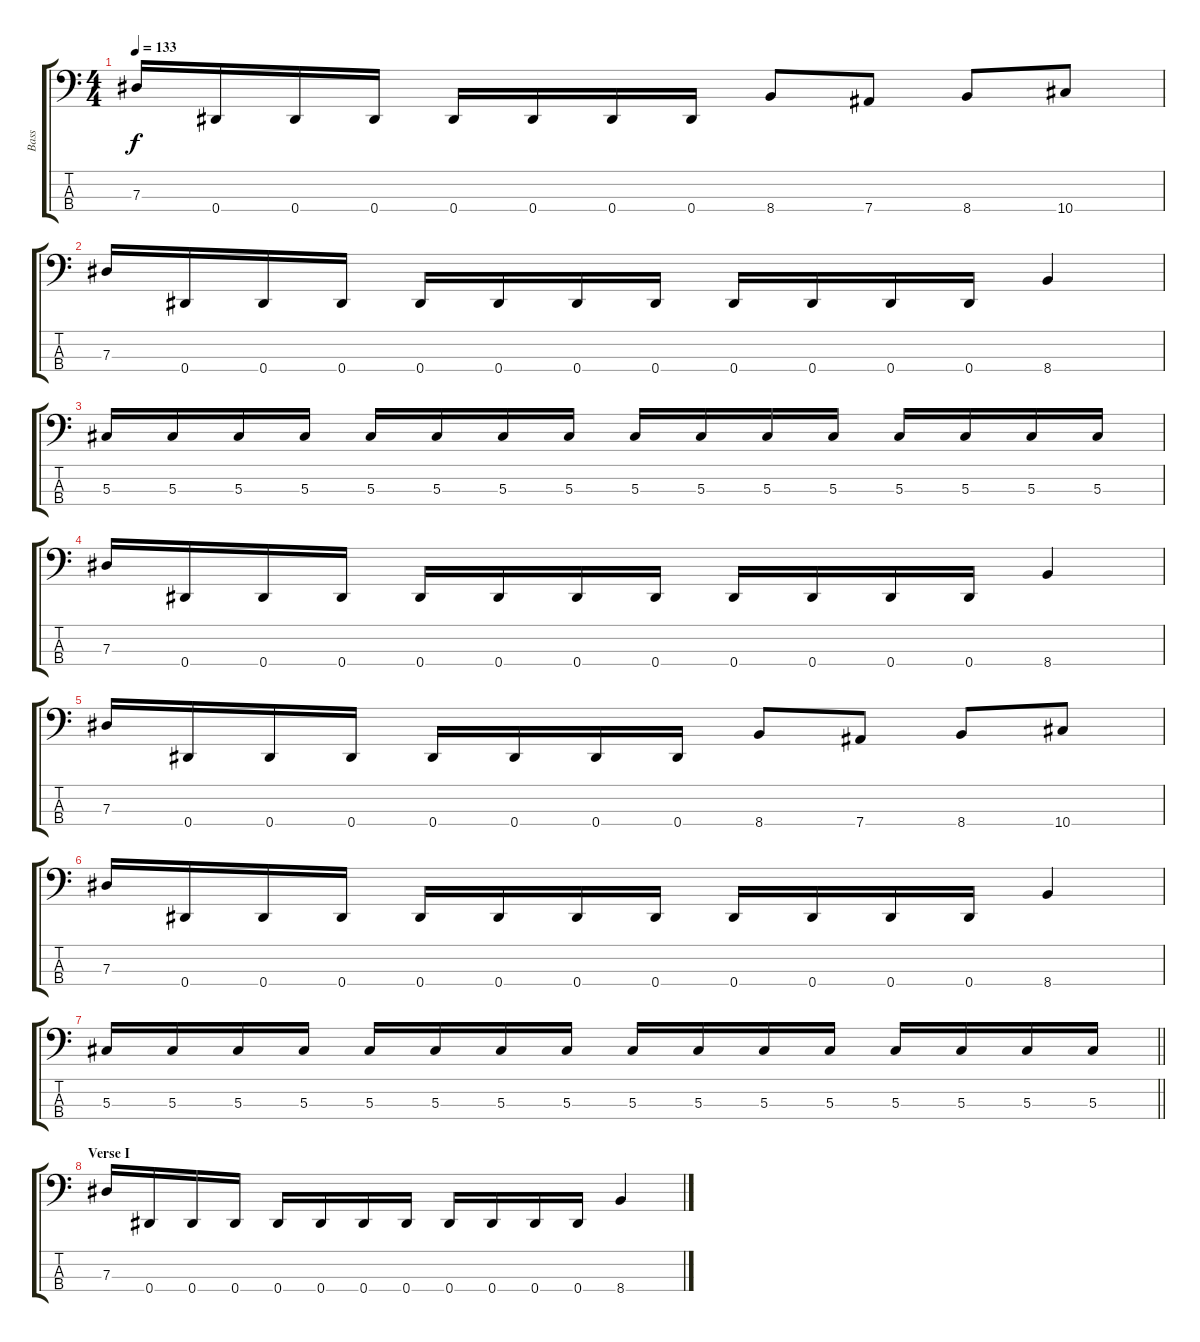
\track ("Bass" "Bass") {instrument electricbassfinger}
\staff {score tabs}
\tuning (Gb2 Db2 Ab1 Eb1) {hide}
\ts (4 4)
\tempo 133
\clef f4
\ks c
7.3.16{dy f} 0.4.16 0.4.16 0.4.16 0.4.16 0.4.16 0.4.16 0.4.16 8.4.8 7.4.8 8.4.8 10.4.8 |
7.3.16 0.4.16 0.4.16 0.4.16 0.4.16 0.4.16 0.4.16 0.4.16 0.4.16 0.4.16 0.4.16 0.4.16 8.4.4 |
5.3.16 5.3.16 5.3.16 5.3.16 5.3.16 5.3.16 5.3.16 5.3.16 5.3.16 5.3.16 5.3.16 5.3.16 5.3.16 5.3.16 5.3.16 5.3.16 |
7.3.16 0.4.16 0.4.16 0.4.16 0.4.16 0.4.16 0.4.16 0.4.16 0.4.16 0.4.16 0.4.16 0.4.16 8.4.4 |
7.3.16 0.4.16 0.4.16 0.4.16 0.4.16 0.4.16 0.4.16 0.4.16 8.4.8 7.4.8 8.4.8 10.4.8 |
7.3.16 0.4.16 0.4.16 0.4.16 0.4.16 0.4.16 0.4.16 0.4.16 0.4.16 0.4.16 0.4.16 0.4.16 8.4.4 |
\barLineRight lightlight
5.3.16 5.3.16 5.3.16 5.3.16 5.3.16 5.3.16 5.3.16 5.3.16 5.3.16 5.3.16 5.3.16 5.3.16 5.3.16 5.3.16 5.3.16 5.3.16 |
\section ("" "Verse I")
7.3.16 0.4.16 0.4.16 0.4.16 0.4.16 0.4.16 0.4.16 0.4.16 0.4.16 0.4.16 0.4.16 0.4.16 8.4.4
